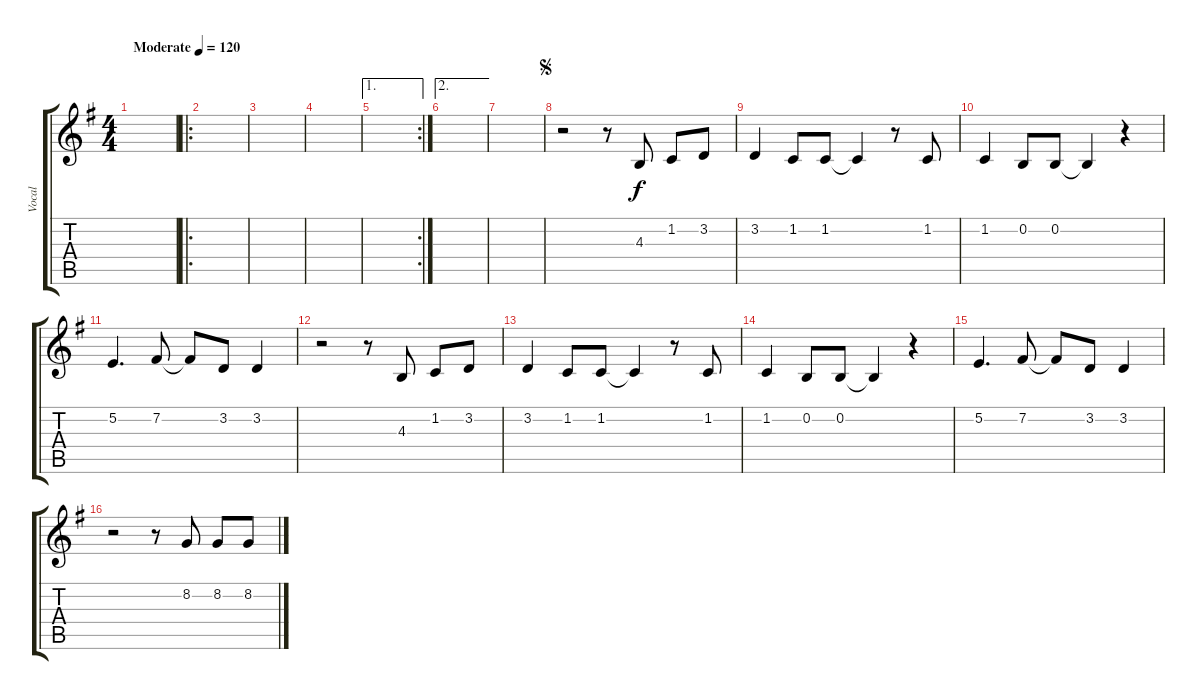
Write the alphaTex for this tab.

\track ("Vocal" "Vocal") {instrument lead1square}
\staff {score tabs}
\tuning (E4 B3 G3 D3 A2 E2) {hide}
\ts (4 4)
\tempo (120 "Moderate")
\clef g2
\ks g
|
\ro
|
|
|
\ae 1
\rc 2
|
\ae 2
|
|
\jump segno
r.2 r.8 4.3.8 1.2.8 3.2.8 |
3.2.4 1.2.8 1.2.8 1.2{t}.4 r.8 1.2.8 |
1.2.4 0.2.8 0.2.8 0.2{t}.4 r.4 |
5.2.4{d} 7.2.8 7.2{t}.8 3.2.8 3.2.4 |
r.2 r.8 4.3.8 1.2.8 3.2.8 |
3.2.4 1.2.8 1.2.8 1.2{t}.4 r.8 1.2.8 |
1.2.4 0.2.8 0.2.8 0.2{t}.4 r.4 |
5.2.4{d} 7.2.8 7.2{t}.8 3.2.8 3.2.4 |
r.2 r.8 8.2.8 8.2.8 8.2.8
